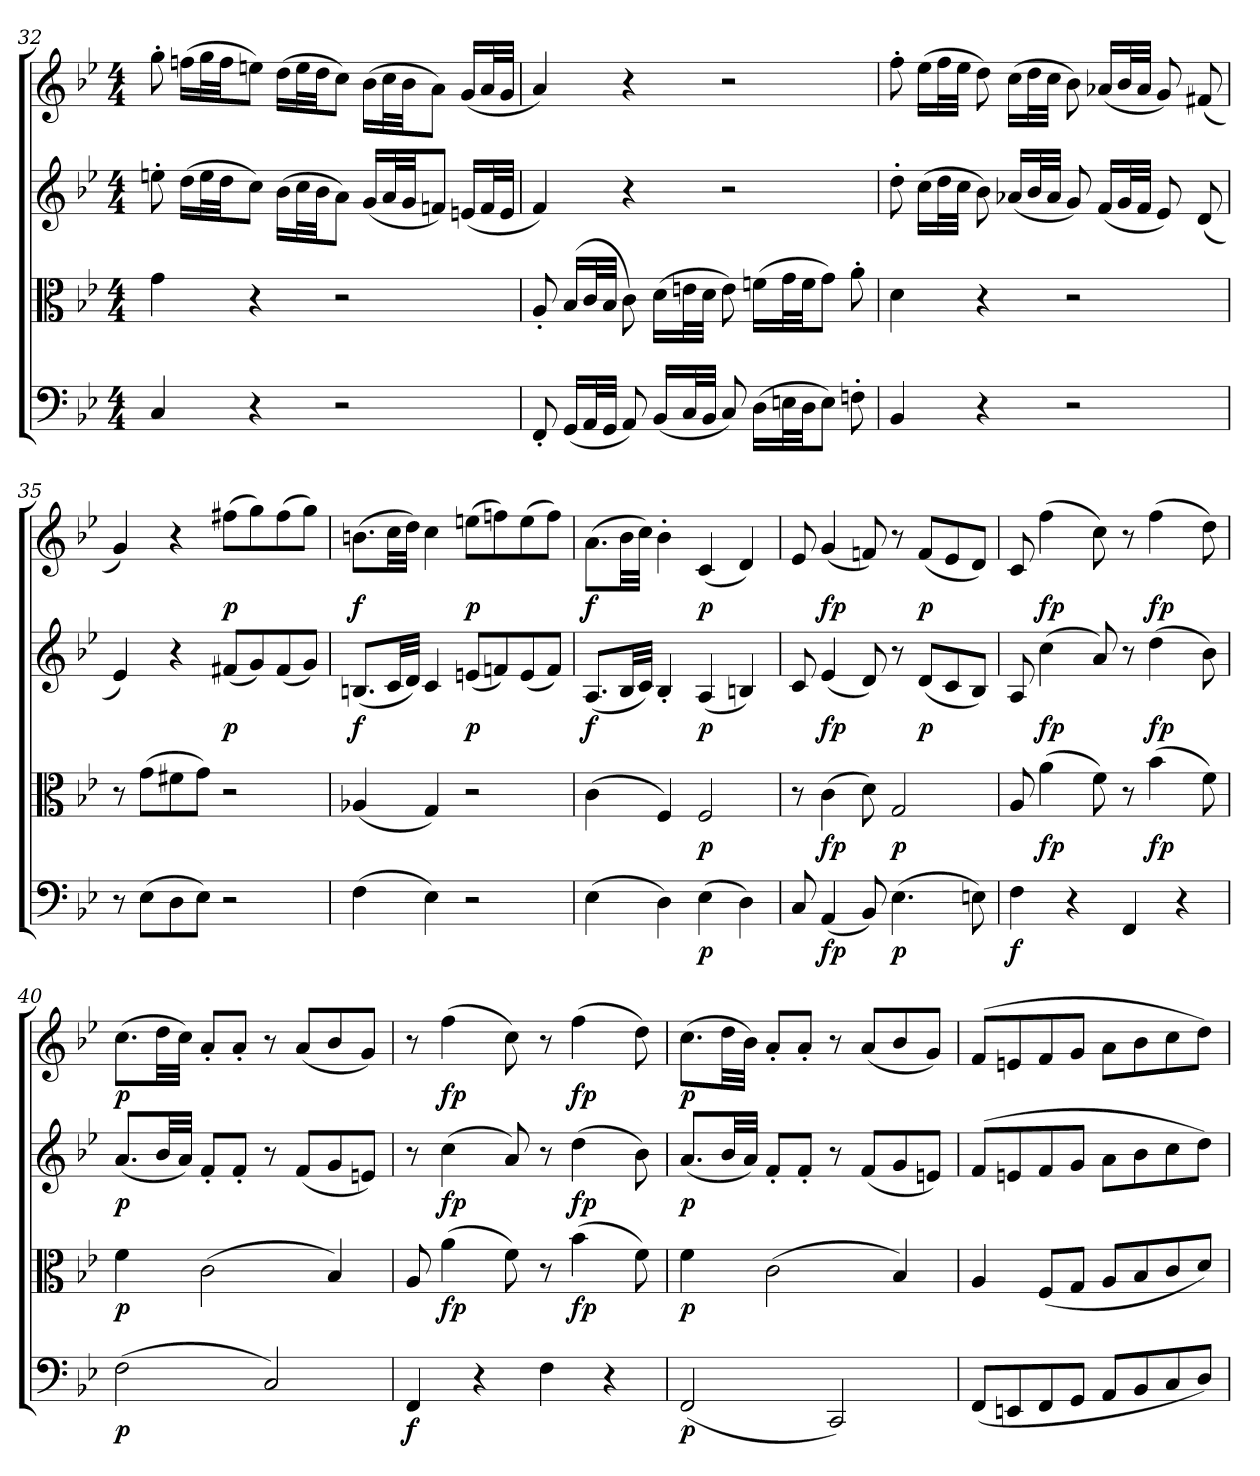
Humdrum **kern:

**kern	**dynam	**kern	**dynam	**kern	**dynam	**kern	**dynam
*part4	*part4	*part3	*part3	*part2	*part2	*part1	*part1
*staff4	*staff4	*staff3	*staff3	*staff2	*staff2	*staff1	*staff1
*clefF4	*	*clefC3	*	*clefG2	*	*clefG2	*
*k[b-e-]	*	*k[b-e-]	*	*k[b-e-]	*	*k[b-e-]	*
*B-:	*	*B-:	*	*B-:	*	*B-:	*
*M4/4	*	*M4/4	*	*M4/4	*	*M4/4	*
=32	=32	=32	=32	=32	=32	=32	=32
4C/	.	4g\	.	8een'\	.	8gg'\	.
.	.	.	.	(16dd\LL	.	(16ffn\LL	.
.	.	.	.	32ee\L	.	32gg\L	.
.	.	.	.	32dd\JJ	.	32ff\JJ	.
4r	.	4r	.	8cc\J)	.	8een\J)	.
.	.	.	.	(16b-\LL	.	(16dd\LL	.
.	.	.	.	32cc\L	.	32ee\L	.
.	.	.	.	32b-\JJ	.	32dd\JJ	.
2r	.	2r	.	8a\J)	.	8cc\J)	.
.	.	.	.	(16g/LL	.	(16b-\LL	.
.	.	.	.	32a/L	.	32cc\L	.
.	.	.	.	32g/JJ	.	32b-\JJ	.
.	.	.	.	8fn/J)	.	8a\J)	.
.	.	.	.	(16en/LL	.	(16g/LL	.
.	.	.	.	32f/L	.	32a/L	.
.	.	.	.	32e/JJJ	.	32g/JJJ	.
=33	=33	=33	=33	=33	=33	=33	=33
8FF'/	.	8A'/	.	4f/)	.	4a/)	.
(16GG/LL	.	(16B-/LL	.	.	.	.	.
32AA/L	.	32c/L	.	.	.	.	.
32GG/JJJ	.	32B-/JJJ	.	.	.	.	.
8AA/)	.	8c\)	.	4r	.	4r	.
(16BB-/LL	.	(16d\LL	.	.	.	.	.
32C/L	.	32en\L	.	.	.	.	.
32BB-/JJJ	.	32d\JJJ	.	.	.	.	.
8C/)	.	8e\)	.	2r	.	2r	.
(16D\LL	.	(16fn\LL	.	.	.	.	.
32En\L	.	32g\L	.	.	.	.	.
32D\JJ	.	32f\JJ	.	.	.	.	.
8E\J)	.	8g\J)	.	.	.	.	.
8Fn'\	.	8a'\	.	.	.	.	.
=34	=34	=34	=34	=34	=34	=34	=34
4BB-/	.	4d\	.	8dd'\	.	8ff'\	.
.	.	.	.	(16cc\LL	.	(16ee-\LL	.
.	.	.	.	32dd\L	.	32ff\L	.
.	.	.	.	32cc\JJJ	.	32ee-\JJJ	.
4r	.	4r	.	8b-\)	.	8dd\)	.
.	.	.	.	(16a-X/LL	.	(16cc\LL	.
.	.	.	.	32b-/L	.	32dd\L	.
.	.	.	.	32a-/JJJ	.	32cc\JJJ	.
2r	.	2r	.	8g/)	.	8b-\)	.
.	.	.	.	(16f/LL	.	(16a-X/LL	.
.	.	.	.	32g/L	.	32b-/L	.
.	.	.	.	32f/JJJ	.	32a-/JJJ	.
.	.	.	.	8e-/)	.	8g/)	.
.	.	.	.	(8d/	.	(8f#X/	.
=35	=35	=35	=35	=35	=35	=35	=35
8r	.	8r	.	4e-/)	.	4g/)	.
(8E-\L	.	(8g\L	.	.	.	.	.
8D\	.	8f#X\	.	4r	.	4r	.
8E-\J)	.	8g\J)	.	.	.	.	.
2r	.	2r	.	(8f#X/L	p	(8ff#X\L	p
.	.	.	.	8g/)	.	8gg\)	.
.	.	.	.	(8f#/	.	(8ff#\	.
.	.	.	.	8g/J)	.	8gg\J)	.
=36	=36	=36	=36	=36	=36	=36	=36
(4F\	.	(4A-X/	.	(8.Bn/L	f	(8.bn\L	f
.	.	.	.	32c/LL	.	32cc\LL	.
.	.	.	.	32d/JJJ)	.	32dd\JJJ)	.
4E-\)	.	4G/)	.	4c/	.	4cc\	.
2r	.	2r	.	(8en/L	p	(8een\L	p
.	.	.	.	8fn/)	.	8ffn\)	.
.	.	.	.	(8e/	.	(8ee\	.
.	.	.	.	8f/J)	.	8ff\J)	.
=37	=37	=37	=37	=37	=37	=37	=37
(4E-\	.	(4c\	.	(8.A/L	f	(8.a\L	f
.	.	.	.	32B-/LL	.	32b-\LL	.
.	.	.	.	32c/JJJ)	.	32cc\JJJ)	.
4D\)	.	4F/)	.	4B-'/	.	4b-'\	.
(4E-\	p	2F/	p	(4A/	p	(4c/	p
4D\)	.	.	.	4Bn/)	.	4d/)	.
=38	=38	=38	=38	=38	=38	=38	=38
8C/	.	8r	.	8c/	.	8e-/	.
(4AA/	fp	(4c\	fp	(4e-/	fp	(4g/	fp
8BB-/)	.	8d\)	.	8d/)	.	8fn/)	.
(4.E-\	p	2G/	p	8r	.	8r	.
.	.	.	.	(8d/L	p	(8f/L	p
.	.	.	.	8c/	.	8e-/	.
8En\)	.	.	.	8B-/J)	.	8d/J)	.
=39	=39	=39	=39	=39	=39	=39	=39
4F\	f	8A/	.	8A/	.	8c/	.
.	.	(4a\	fp	(4cc\	fp	(4ff\	fp
4r	.	.	.	.	.	.	.
.	.	8f\)	.	8a/)	.	8cc\)	.
4FF/	.	8r	.	8r	.	8r	.
.	.	(4b-\	fp	(4dd\	fp	(4ff\	fp
4r	.	.	.	.	.	.	.
.	.	8f\)	.	8b-\)	.	8dd\)	.
=40	=40	=40	=40	=40	=40	=40	=40
(2F\	p	4f\	p	(8.a/L	p	(8.cc\L	p
.	.	.	.	32b-/LL	.	32dd\LL	.
.	.	.	.	32a/JJJ)	.	32cc\JJJ)	.
.	.	(2c\	.	8f'/L	.	8a'/L	.
.	.	.	.	8f'/J	.	8a'/J	.
2C/)	.	.	.	8r	.	8r	.
.	.	.	.	(8f/L	.	(8a/L	.
.	.	4B-/)	.	8g/	.	8b-/	.
.	.	.	.	8en/J)	.	8g/J)	.
=41	=41	=41	=41	=41	=41	=41	=41
4FF/	f	8A/	.	8r	.	8r	.
.	.	(4a\	fp	(4cc\	fp	(4ff\	fp
4r	.	.	.	.	.	.	.
.	.	8f\)	.	8a/)	.	8cc\)	.
4F\	.	8r	.	8r	.	8r	.
.	.	(4b-\	fp	(4dd\	fp	(4ff\	fp
4r	.	.	.	.	.	.	.
.	.	8f\)	.	8b-\)	.	8dd\)	.
=42	=42	=42	=42	=42	=42	=42	=42
(2FF/	p	4f\	p	(8.a/L	p	(8.cc\L	p
.	.	.	.	32b-/LL	.	32dd\LL	.
.	.	.	.	32a/JJJ)	.	32b-\JJJ)	.
.	.	(2c\	.	8f'/L	.	8a'/L	.
.	.	.	.	8f'/J	.	8a'/J	.
2CC/)	.	.	.	8r	.	8r	.
.	.	.	.	(8f/L	.	(8a/L	.
.	.	4B-/)	.	8g/	.	8b-/	.
.	.	.	.	8en/J)	.	8g/J)	.
=43	=43	=43	=43	=43	=43	=43	=43
(8FF/L	.	4A/	.	(8f/L	.	(8f/L	.
8EEn/	.	.	.	8en/	.	8en/	.
8FF/	.	(8F/L	.	8f/	.	8f/	.
8GG/J	.	8G/J	.	8g/J	.	8g/J	.
8AA/L	.	8A/L	.	8a\L	.	8a\L	.
8BB-/	.	8B-/	.	8b-\	.	8b-\	.
8C/	.	8c/	.	8cc\	.	8cc\	.
8D/J)	.	8d/J)	.	8dd\J)	.	8dd\J)	.
=	=	=	=	=	=	=	=
*-	*-	*-	*-	*-	*-	*-	*-
